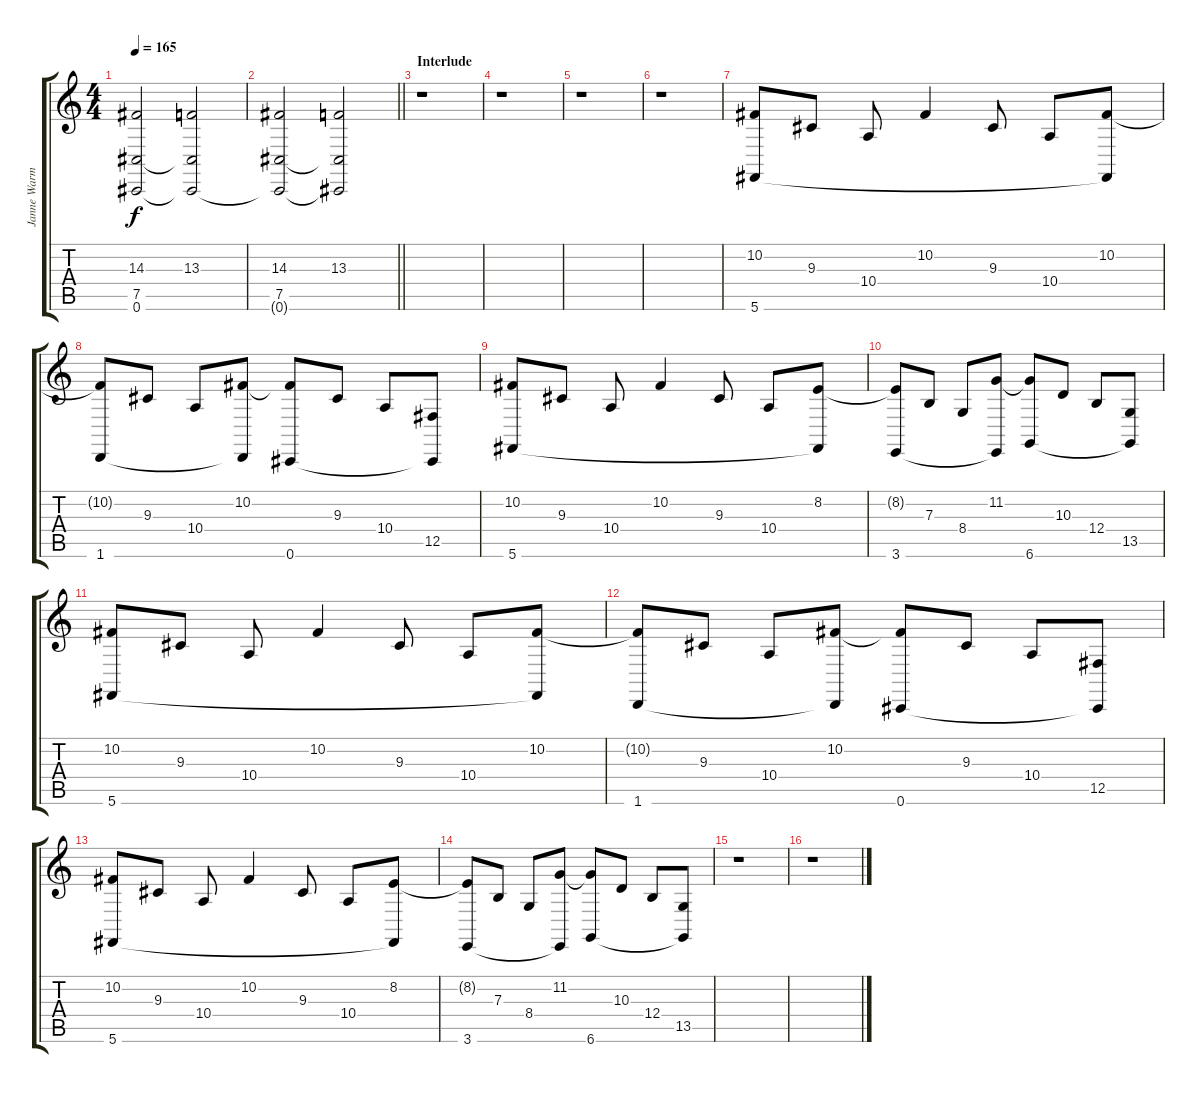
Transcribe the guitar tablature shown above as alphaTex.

\track ("Janne Warman" "Janne Warm") {instrument stringensemble1}
\staff {score tabs}
\tuning (Db4 Ab3 E3 B2 Gb2 Db2) {hide}
\ts (4 4)
\tempo 165
\clef g2
\ks c
(14.3 7.5 0.6).2{dy f} (13.3 7.5{t} 0.6{t}).2 |
\barLineRight lightlight
(14.3 7.5 0.6{t}).2 (13.3 7.5{t} 0.6{t}).2 |
\section ("" "Interlude")
r.1 |
r.1 |
r.1 |
r.1 |
(10.2 5.6).8{instrument choiraahs} 9.3.8 10.4.8 10.2.4 9.3.8 10.4.8 (10.2 5.6{t}).8 |
(10.2{t} 1.6).8 9.3.8 10.4.8 (10.2 1.6{t}).8 (10.2{t} 0.6).8 9.3.8 10.4.8 (12.5 0.6{t}).8 |
(10.2 5.6).8 9.3.8 10.4.8 10.2.4 9.3.8 10.4.8 (8.2 5.6{t}).8 |
(8.2{t} 3.6).8 7.3.8 8.4.8 (11.2 3.6{t}).8 (11.2{t} 6.6).8 10.3.8 12.4.8 (13.5 6.6{t}).8 |
(10.2 5.6).8 9.3.8 10.4.8 10.2.4 9.3.8 10.4.8 (10.2 5.6{t}).8 |
(10.2{t} 1.6).8 9.3.8 10.4.8 (10.2 1.6{t}).8 (10.2{t} 0.6).8 9.3.8 10.4.8 (12.5 0.6{t}).8 |
(10.2 5.6).8 9.3.8 10.4.8 10.2.4 9.3.8 10.4.8 (8.2 5.6{t}).8 |
(8.2{t} 3.6).8 7.3.8 8.4.8 (11.2 3.6{t}).8 (11.2{t} 6.6).8 10.3.8 12.4.8 (13.5 6.6{t}).8 |
r.1 |
r.1
